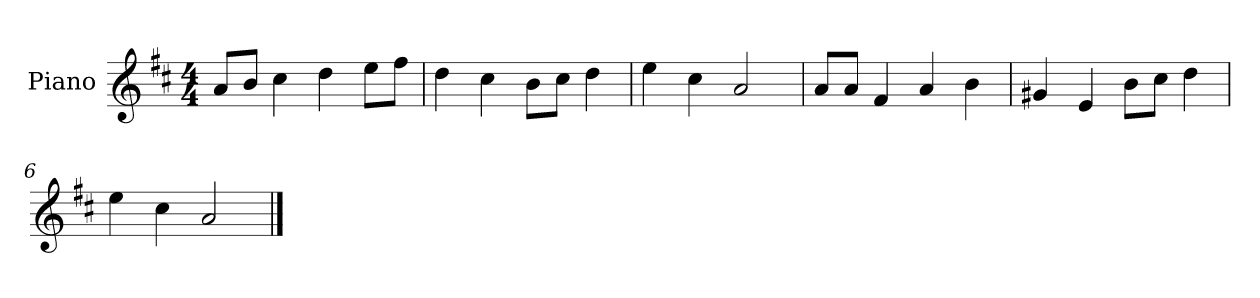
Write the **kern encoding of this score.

**kern
*part1
*staff1
*I"Piano
*I'P-no
*clefG2
*k[f#c#]
*M4/4
*MM90
=1
8a/L
8b/J
4cc#\
4dd\
8ee\L
8ff#\J
=2
4dd\
4cc#\
8b\L
8cc#\J
4dd\
=3
4ee\
4cc#\
2a/
=4
8a/L
8a/J
4f#/
4a/
4b\
=5
4g#X/
4e/
8b\L
8cc#\J
4dd\
=6
4ee\
4cc#\
2a/
==
*-
